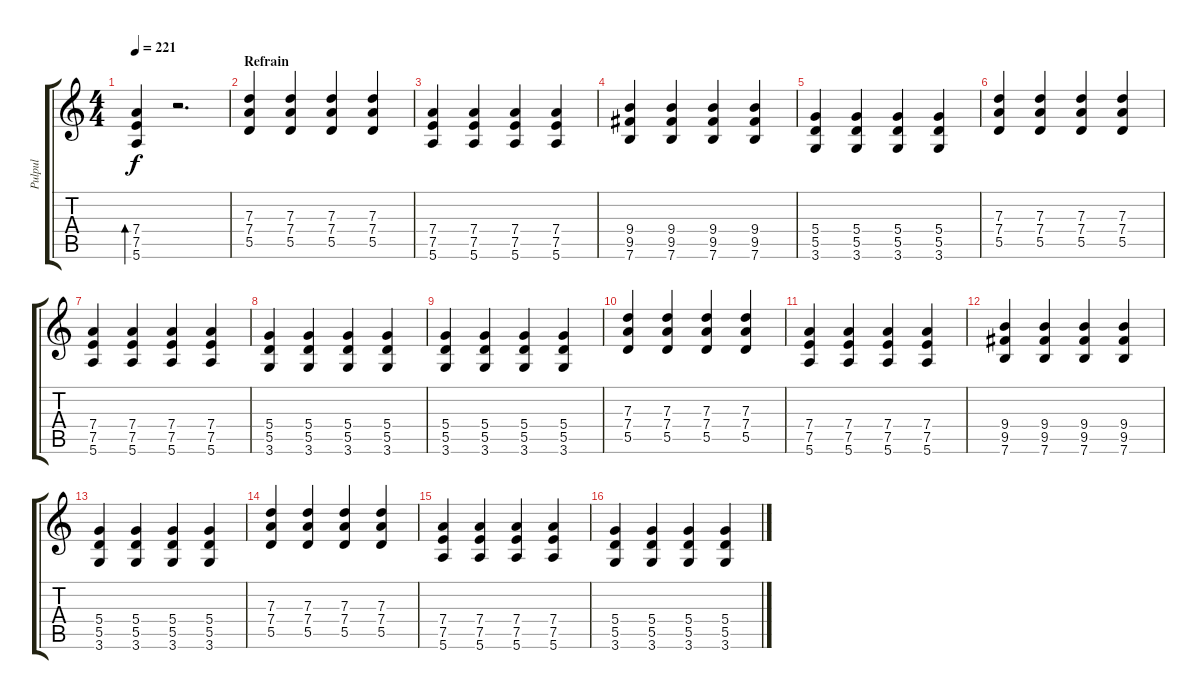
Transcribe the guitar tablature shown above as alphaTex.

\track ("Pulpul" "Pulpul") {instrument overdrivenguitar}
\staff {score tabs}
\tuning (E4 B3 G3 D3 A2 E2) {hide}
\ts (4 4)
\tempo 221
\clef g2
\ks c
(7.4 7.5 5.6).4{bd 240 dy f} r.2{d} |
\section ("" "Refrain")
(7.3 7.4 5.5).4 (7.3 7.4 5.5).4 (7.3 7.4 5.5).4 (7.3 7.4 5.5).4 |
(7.4 7.5 5.6).4 (7.4 7.5 5.6).4 (7.4 7.5 5.6).4 (7.4 7.5 5.6).4 |
(9.4 9.5 7.6).4 (9.4 9.5 7.6).4 (9.4 9.5 7.6).4 (9.4 9.5 7.6).4 |
(5.4 5.5 3.6).4 (5.4 5.5 3.6).4 (5.4 5.5 3.6).4 (5.4 5.5 3.6).4 |
(7.3 7.4 5.5).4 (7.3 7.4 5.5).4 (7.3 7.4 5.5).4 (7.3 7.4 5.5).4 |
(7.4 7.5 5.6).4 (7.4 7.5 5.6).4 (7.4 7.5 5.6).4 (7.4 7.5 5.6).4 |
(5.4 5.5 3.6).4 (5.4 5.5 3.6).4 (5.4 5.5 3.6).4 (5.4 5.5 3.6).4 |
(5.4 5.5 3.6).4 (5.4 5.5 3.6).4 (5.4 5.5 3.6).4 (5.4 5.5 3.6).4 |
(7.3 7.4 5.5).4 (7.3 7.4 5.5).4 (7.3 7.4 5.5).4 (7.3 7.4 5.5).4 |
(7.4 7.5 5.6).4 (7.4 7.5 5.6).4 (7.4 7.5 5.6).4 (7.4 7.5 5.6).4 |
(9.4 9.5 7.6).4 (9.4 9.5 7.6).4 (9.4 9.5 7.6).4 (9.4 9.5 7.6).4 |
(5.4 5.5 3.6).4 (5.4 5.5 3.6).4 (5.4 5.5 3.6).4 (5.4 5.5 3.6).4 |
(7.3 7.4 5.5).4 (7.3 7.4 5.5).4 (7.3 7.4 5.5).4 (7.3 7.4 5.5).4 |
(7.4 7.5 5.6).4 (7.4 7.5 5.6).4 (7.4 7.5 5.6).4 (7.4 7.5 5.6).4 |
(5.4 5.5 3.6).4 (5.4 5.5 3.6).4 (5.4 5.5 3.6).4 (5.4 5.5 3.6).4
